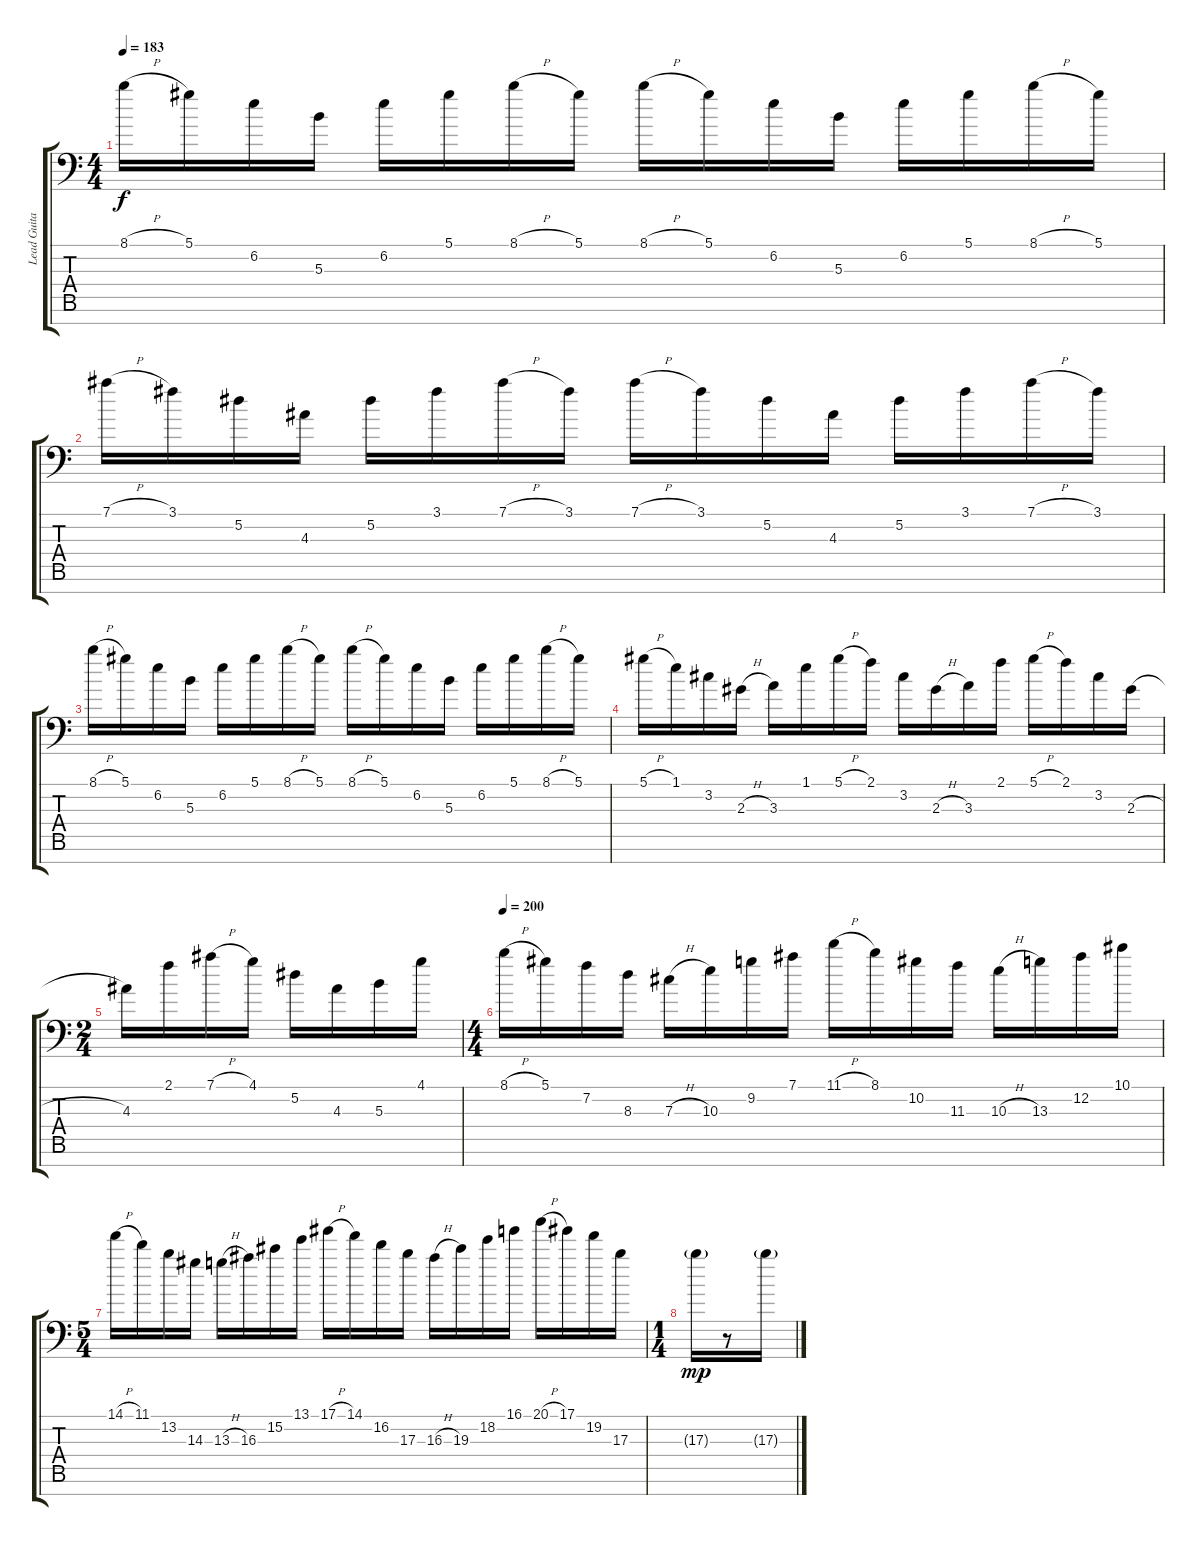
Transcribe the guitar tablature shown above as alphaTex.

\track ("Lead Guitar" "Lead Guita") {instrument distortionguitar}
\staff {score tabs}
\tuning (Eb4 Bb3 Gb3 Db3 Ab2 Eb2 Bb1) {hide}
\ts (4 4)
\tempo 183
\clef f4
\ks c
8.1{h}.16{dy f} 5.1.16 6.2.16 5.3.16 6.2.16 5.1.16 8.1{h}.16 5.1.16 8.1{h}.16 5.1.16 6.2.16 5.3.16 6.2.16 5.1.16 8.1{h}.16 5.1.16 |
7.1{h}.16 3.1.16 5.2.16 4.3.16 5.2.16 3.1.16 7.1{h}.16 3.1.16 7.1{h}.16 3.1.16 5.2.16 4.3.16 5.2.16 3.1.16 7.1{h}.16 3.1.16 |
8.1{h}.16 5.1.16 6.2.16 5.3.16 6.2.16 5.1.16 8.1{h}.16 5.1.16 8.1{h}.16 5.1.16 6.2.16 5.3.16 6.2.16 5.1.16 8.1{h}.16 5.1.16 |
5.1{h}.16 1.1.16 3.2.16 2.3{h}.16 3.3.16 1.1.16 5.1{h}.16 2.1.16 3.2.16 2.3{h}.16 3.3.16 2.1.16 5.1{h}.16 2.1.16 3.2.16 2.3{h}.16 |
\ts (2 4)
4.3.16 2.1.16 7.1{h}.16 4.1.16 5.2.16 4.3.16 5.3.16 4.1.16 |
\ts (4 4)
\tempo 200
8.1{h}.16 5.1.16 7.2.16 8.3.16 7.3{h}.16 10.3.16 9.2.16 7.1.16 11.1{h}.16 8.1.16 10.2.16 11.3.16 10.3{h}.16 13.3.16 12.2.16 10.1.16 |
\ts (5 4)
14.1{h}.16 11.1.16 13.2.16 14.3.16 13.3{h}.16 16.3.16 15.2.16 13.1.16 17.1{h}.16 14.1.16 16.2.16 17.3.16 16.3{h}.16 19.3.16 18.2.16 16.1.16 20.1{h}.16 17.1.16 19.2.16 17.3.16 |
\ts (1 4)
17.3{g}.16{dy mp} r.8 17.3{g}.16
